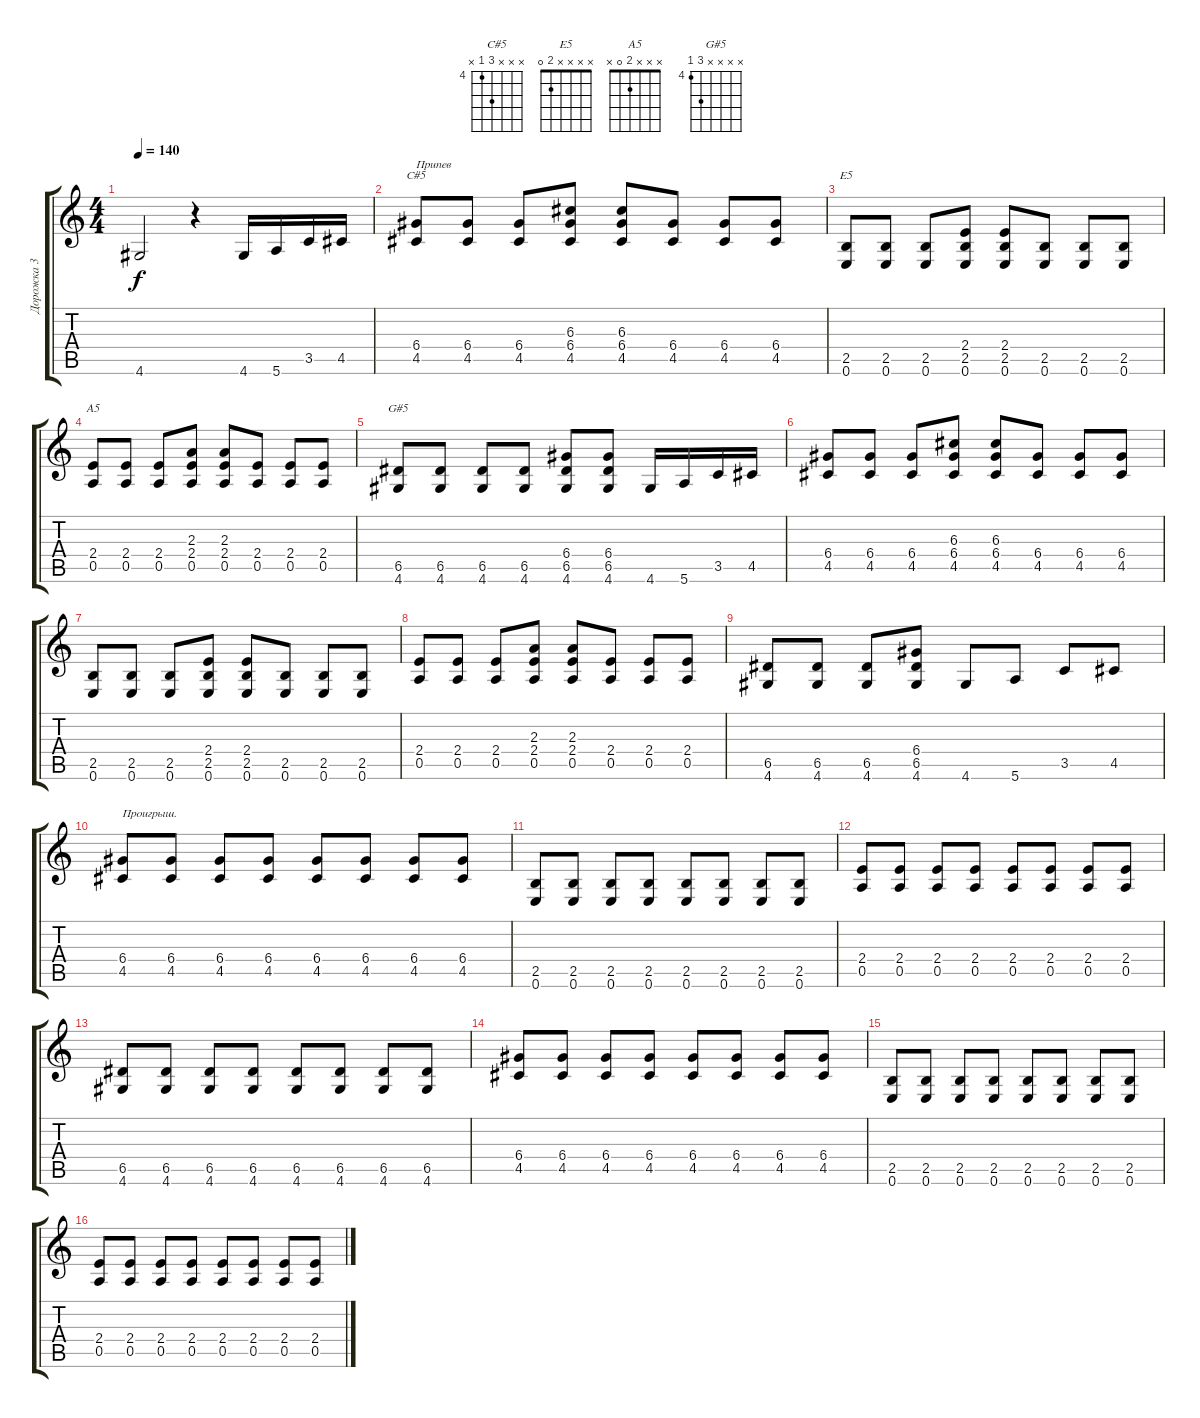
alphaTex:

\track ("Дорожка 3" "Дорожка 3") {instrument overdrivenguitar}
\staff {score tabs}
\tuning (E4 B3 G3 D3 A2 E2) {hide}
\chord ("C#5" x x x 6 4 x) {firstfret 4}
\chord ("E5" x x x x 2 0)
\chord ("A5" x x x 2 0 x)
\chord ("G#5" x x x x 6 4) {firstfret 4}
\ts (4 4)
\tempo 140
\clef g2
\ks c
4.6.2{dy f} r.4 4.6.16 5.6.16 3.5.16 4.5.16 |
(6.4 4.5).8{ch "C#5" txt "Припев"} (6.4 4.5).8 (6.4 4.5).8 (6.3 6.4 4.5).8 (6.3 6.4 4.5).8 (6.4 4.5).8 (6.4 4.5).8 (6.4 4.5).8 |
(2.5 0.6).8{ch "E5"} (2.5 0.6).8 (2.5 0.6).8 (2.4 2.5 0.6).8 (2.4 2.5 0.6).8 (2.5 0.6).8 (2.5 0.6).8 (2.5 0.6).8 |
(2.4 0.5).8{ch "A5"} (2.4 0.5).8 (2.4 0.5).8 (2.3 2.4 0.5).8 (2.3 2.4 0.5).8 (2.4 0.5).8 (2.4 0.5).8 (2.4 0.5).8 |
(6.5 4.6).8{ch "G#5"} (6.5 4.6).8 (6.5 4.6).8 (6.5 4.6).8 (6.4 6.5 4.6).8 (6.4 6.5 4.6).8 4.6.16 5.6.16 3.5.16 4.5.16 |
(6.4 4.5).8 (6.4 4.5).8 (6.4 4.5).8 (6.3 6.4 4.5).8 (6.3 6.4 4.5).8 (6.4 4.5).8 (6.4 4.5).8 (6.4 4.5).8 |
(2.5 0.6).8 (2.5 0.6).8 (2.5 0.6).8 (2.4 2.5 0.6).8 (2.4 2.5 0.6).8 (2.5 0.6).8 (2.5 0.6).8 (2.5 0.6).8 |
(2.4 0.5).8 (2.4 0.5).8 (2.4 0.5).8 (2.3 2.4 0.5).8 (2.3 2.4 0.5).8 (2.4 0.5).8 (2.4 0.5).8 (2.4 0.5).8 |
(6.5 4.6).8 (6.5 4.6).8 (6.5 4.6).8 (6.4 6.5 4.6).8 4.6.8 5.6.8 3.5.8 4.5.8 |
(6.4 4.5).8{txt "Проигрыш."} (6.4 4.5).8 (6.4 4.5).8 (6.4 4.5).8 (6.4 4.5).8 (6.4 4.5).8 (6.4 4.5).8 (6.4 4.5).8 |
(2.5 0.6).8 (2.5 0.6).8 (2.5 0.6).8 (2.5 0.6).8 (2.5 0.6).8 (2.5 0.6).8 (2.5 0.6).8 (2.5 0.6).8 |
(2.4 0.5).8 (2.4 0.5).8 (2.4 0.5).8 (2.4 0.5).8 (2.4 0.5).8 (2.4 0.5).8 (2.4 0.5).8 (2.4 0.5).8 |
(6.5 4.6).8 (6.5 4.6).8 (6.5 4.6).8 (6.5 4.6).8 (6.5 4.6).8 (6.5 4.6).8 (6.5 4.6).8 (6.5 4.6).8 |
(6.4 4.5).8 (6.4 4.5).8 (6.4 4.5).8 (6.4 4.5).8 (6.4 4.5).8 (6.4 4.5).8 (6.4 4.5).8 (6.4 4.5).8 |
(2.5 0.6).8 (2.5 0.6).8 (2.5 0.6).8 (2.5 0.6).8 (2.5 0.6).8 (2.5 0.6).8 (2.5 0.6).8 (2.5 0.6).8 |
(2.4 0.5).8 (2.4 0.5).8 (2.4 0.5).8 (2.4 0.5).8 (2.4 0.5).8 (2.4 0.5).8 (2.4 0.5).8 (2.4 0.5).8
